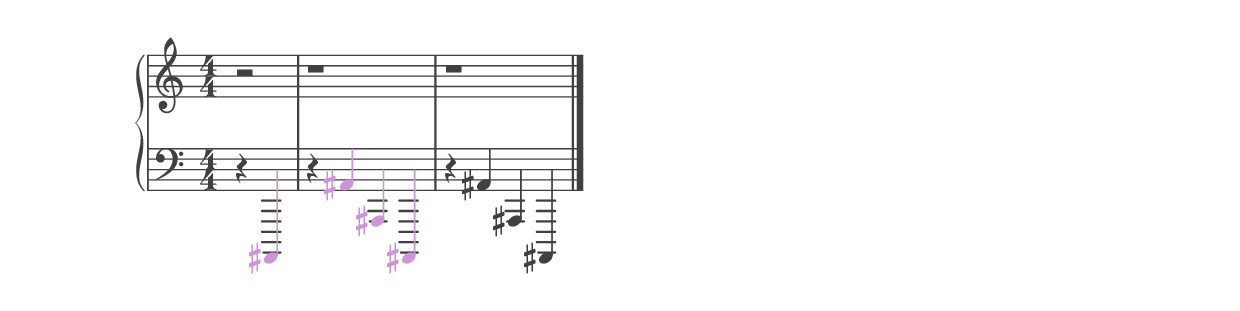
%% ----------------------------------------------------------------------------
%% Generated on: 2018 December 27
%% Note Name: A0#
%% Octave: 0
%% Clef: bass
%% Filename: 002-02-0-bass-A0#
%% ----------------------------------------------------------------------------

\version "2.19.82"

\include "../piano_note_colors.ly"

\header {
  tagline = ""
}

upper = {
  \clef treble
  \numericTimeSignature
  \override NoteHead.color = #colorized-note
  \override Stem.color = #colorized-note
  \override Accidental.color = #colorized-note
  % treble note in color
  r2
  % treble octave in color
  r1
  \override NoteHead.color = #default-black
  \override Stem.color = #default-black
  \override Accidental.color = #default-black
  % treble octave repeat in black
  r1
  \bar "|."
}

lower = {
  \clef bass
  \numericTimeSignature
  \override NoteHead.color = #colorized-note
  \override Stem.color = #colorized-note
  \override Accidental.color = #colorized-note
  % bass note in color
  r4 ais,,,4
  % bass octave in color
  r4 ais,4 ais,,4 ais,,,4
  \override NoteHead.color = #default-black
  \override Stem.color = #default-black
  \override Accidental.color = #default-black
  % bass octave repeat in black
  r4 ais,4 ais,,4 ais,,,4
}

\score {
  \new PianoStaff <<
    \context Score
    \applyContext #(override-color-for-all-grobs default-black)
    \time 4/4
    \partial 2
    \new Staff = upper { \upper }
    \new Staff = lower { \lower }
  >>
  \layout { }
  \midi { }
}